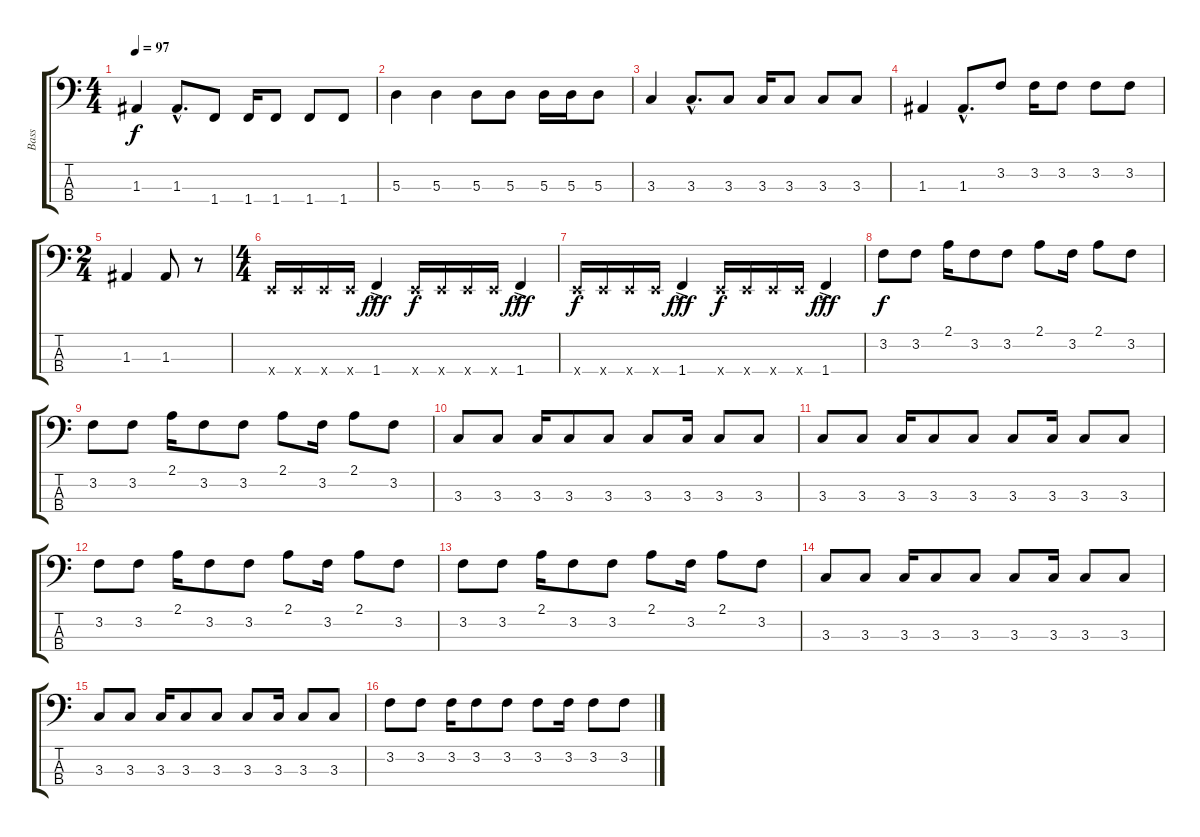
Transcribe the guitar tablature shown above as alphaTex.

\track ("Bass" "Bass") {instrument electricbasspick}
\staff {score tabs}
\tuning (G2 D2 A1 E1) {hide}
\ts (4 4)
\tempo 97
\clef f4
\ks c
1.3.4{dy f} 1.3{hac}.8{d} 1.4.8 1.4.16 1.4.8 1.4.8 1.4.8 |
5.3.4 5.3.4 5.3.8 5.3.8 5.3.16 5.3.16 5.3.8 |
3.3.4 3.3{hac}.8{d} 3.3.8 3.3.16 3.3.8 3.3.8 3.3.8 |
1.3.4 1.3{hac}.8{d} 3.2.8 3.2.16 3.2.8 3.2.8 3.2.8 |
\ts (2 4)
1.3.4 1.3.8 r.8 |
\ts (4 4)
0.4{x}.16 0.4{x}.16 0.4{x}.16 0.4{x}.16 1.4{ac}.4{dy fff} 0.4{x}.16{dy f} 0.4{x}.16 0.4{x}.16 0.4{x}.16 1.4{ac}.4{dy fff} |
0.4{x}.16{dy f} 0.4{x}.16 0.4{x}.16 0.4{x}.16 1.4{ac}.4{dy fff} 0.4{x}.16{dy f} 0.4{x}.16 0.4{x}.16 0.4{x}.16 1.4{ac}.4{dy fff} |
3.2.8{dy f} 3.2.8 2.1.16 3.2.8 3.2.8 2.1.8 3.2.16 2.1.8 3.2.8 |
3.2.8 3.2.8 2.1.16 3.2.8 3.2.8 2.1.8 3.2.16 2.1.8 3.2.8 |
3.3.8 3.3.8 3.3.16 3.3.8 3.3.8 3.3.8 3.3.16 3.3.8 3.3.8 |
3.3.8 3.3.8 3.3.16 3.3.8 3.3.8 3.3.8 3.3.16 3.3.8 3.3.8 |
3.2.8 3.2.8 2.1.16 3.2.8 3.2.8 2.1.8 3.2.16 2.1.8 3.2.8 |
3.2.8 3.2.8 2.1.16 3.2.8 3.2.8 2.1.8 3.2.16 2.1.8 3.2.8 |
3.3.8 3.3.8 3.3.16 3.3.8 3.3.8 3.3.8 3.3.16 3.3.8 3.3.8 |
3.3.8 3.3.8 3.3.16 3.3.8 3.3.8 3.3.8 3.3.16 3.3.8 3.3.8 |
3.2.8 3.2.8 3.2.16 3.2.8 3.2.8 3.2.8 3.2.16 3.2.8 3.2.8
